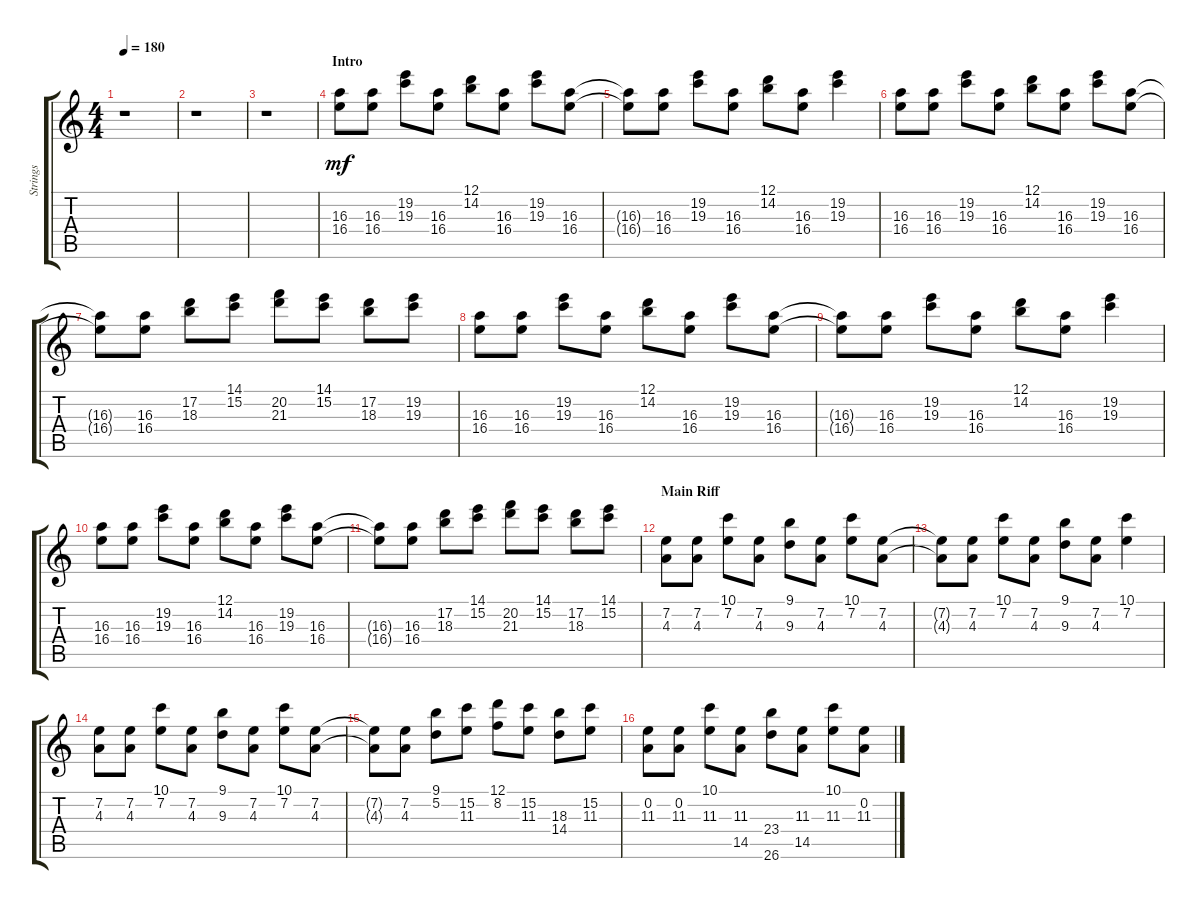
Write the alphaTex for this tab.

\track ("Strings" "Strings") {instrument electricguitarclean}
\staff {score tabs}
\tuning (D4 A3 F3 C3 G2 C2) {hide}
\ts (4 4)
\tempo 180
\clef g2
\ks aminor
r.1{dy mf instrument electricguitarclean} |
r.1 |
r.1 |
\section ("" "Intro")
(16.3 16.4).8 (16.3 16.4).8 (19.2 19.3).8 (16.3 16.4).8 (12.1 14.2).8 (16.3 16.4).8 (19.2 19.3).8 (16.3 16.4).8 |
(16.3{t} 16.4{t}).8 (16.3 16.4).8 (19.2 19.3).8 (16.3 16.4).8 (12.1 14.2).8 (16.3 16.4).8 (19.2 19.3).4 |
(16.3 16.4).8 (16.3 16.4).8 (19.2 19.3).8 (16.3 16.4).8 (12.1 14.2).8 (16.3 16.4).8 (19.2 19.3).8 (16.3 16.4).8 |
(16.3{t} 16.4{t}).8 (16.3 16.4).8 (17.2 18.3).8 (14.1 15.2).8 (20.2 21.3).8 (14.1 15.2).8 (17.2 18.3).8 (19.2 19.3).8 |
(16.3 16.4).8 (16.3 16.4).8 (19.2 19.3).8 (16.3 16.4).8 (12.1 14.2).8 (16.3 16.4).8 (19.2 19.3).8 (16.3 16.4).8 |
(16.3{t} 16.4{t}).8 (16.3 16.4).8 (19.2 19.3).8 (16.3 16.4).8 (12.1 14.2).8 (16.3 16.4).8 (19.2 19.3).4 |
(16.3 16.4).8 (16.3 16.4).8 (19.2 19.3).8 (16.3 16.4).8 (12.1 14.2).8 (16.3 16.4).8 (19.2 19.3).8 (16.3 16.4).8 |
(16.3{t} 16.4{t}).8 (16.3 16.4).8 (17.2 18.3).8 (14.1 15.2).8 (20.2 21.3).8 (14.1 15.2).8 (17.2 18.3).8 (14.1 15.2).8 |
\section ("" "Main Riff")
(7.2 4.3).8 (7.2 4.3).8 (10.1 7.2).8 (7.2 4.3).8 (9.1 9.3).8 (7.2 4.3).8 (10.1 7.2).8 (7.2 4.3).8 |
(7.2{t} 4.3{t}).8 (7.2 4.3).8 (10.1 7.2).8 (7.2 4.3).8 (9.1 9.3).8 (7.2 4.3).8 (10.1 7.2).4 |
(7.2 4.3).8 (7.2 4.3).8 (10.1 7.2).8 (7.2 4.3).8 (9.1 9.3).8 (7.2 4.3).8 (10.1 7.2).8 (7.2 4.3).8 |
(7.2{t} 4.3{t}).8 (7.2 4.3).8 (9.1 5.2).8 (15.2 11.3).8 (12.1 8.2).8 (15.2 11.3).8 (18.3 14.4).8 (15.2 11.3).8 |
(0.2 11.3).8 (0.2 11.3).8 (10.1 11.3).8 (11.3 14.5).8 (23.4 26.6).8 (11.3 14.5).8 (10.1 11.3).8 (0.2 11.3).8
